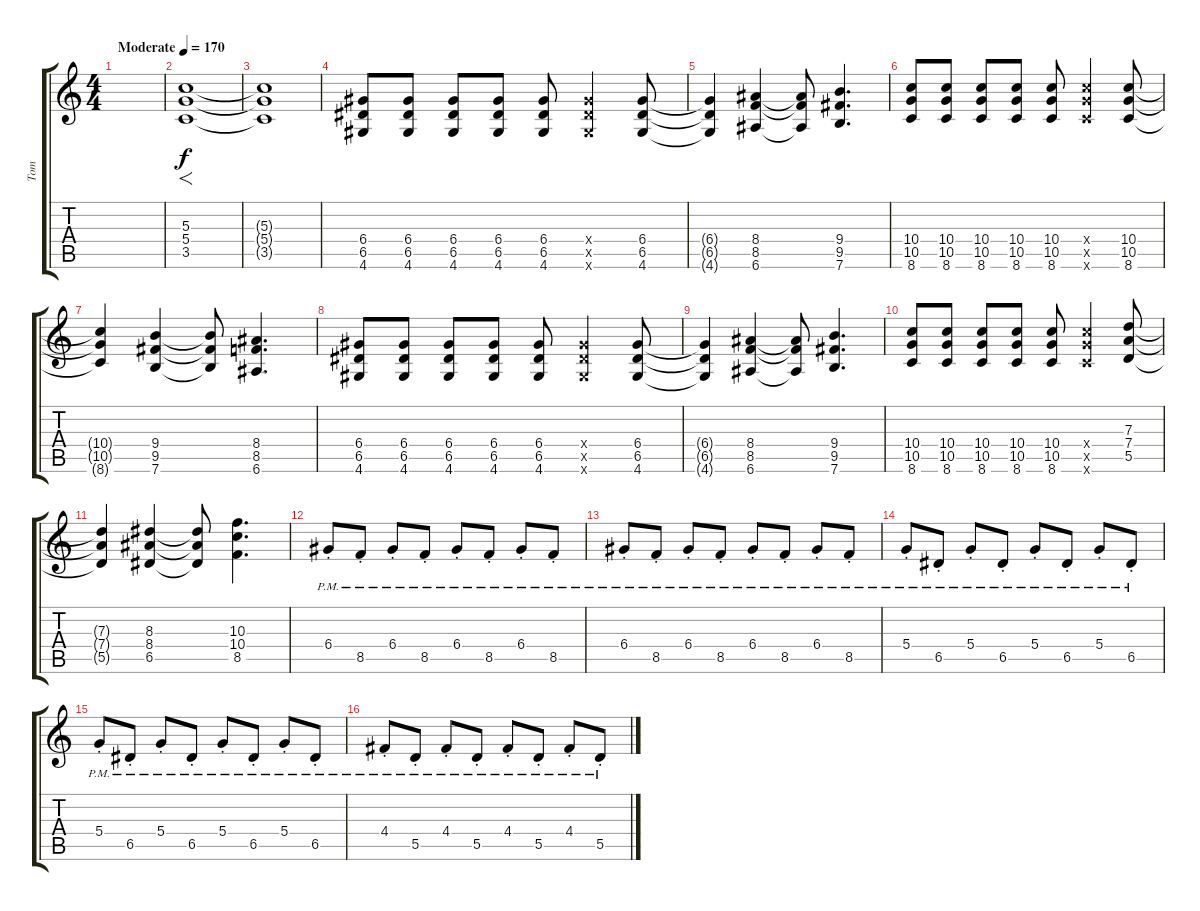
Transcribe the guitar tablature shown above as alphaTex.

\track ("Tom" "Tom") {instrument distortionguitar}
\staff {score tabs}
\tuning (E4 B3 G3 D3 A2 E2) {hide}
\ts (4 4)
\tempo (170 "Moderate")
\clef g2
\ks c
|
(5.3 5.4 3.5).1{f} |
(5.3{t} 5.4{t} 3.5{t}).1 |
(6.4 6.5 4.6).8 (6.4 6.5 4.6).8 (6.4 6.5 4.6).8 (6.4 6.5 4.6).8 (6.4 6.5 4.6).8 (6.4{x} 6.5{x} 4.6{x}).4 (6.4 6.5 4.6).8 |
(6.4{t} 6.5{t} 4.6{t}).4 (8.4 8.5 6.6).4 (8.4{t} 8.5{t} 6.6{t}).8 (9.4 9.5 7.6).4{d} |
(10.4 10.5 8.6).8 (10.4 10.5 8.6).8 (10.4 10.5 8.6).8 (10.4 10.5 8.6).8 (10.4 10.5 8.6).8 (10.4{x} 10.5{x} 8.6{x}).4 (10.4 10.5 8.6).8 |
(10.4{t} 10.5{t} 8.6{t}).4 (9.4 9.5 7.6).4 (9.4{t} 9.5{t} 7.6{t}).8 (8.4 8.5 6.6).4{d} |
(6.4 6.5 4.6).8 (6.4 6.5 4.6).8 (6.4 6.5 4.6).8 (6.4 6.5 4.6).8 (6.4 6.5 4.6).8 (6.4{x} 6.5{x} 4.6{x}).4 (6.4 6.5 4.6).8 |
(6.4{t} 6.5{t} 4.6{t}).4 (8.4 8.5 6.6).4 (8.4{t} 8.5{t} 6.6{t}).8 (9.4 9.5 7.6).4{d} |
(10.4 10.5 8.6).8 (10.4 10.5 8.6).8 (10.4 10.5 8.6).8 (10.4 10.5 8.6).8 (10.4 10.5 8.6).8 (10.4{x} 10.5{x} 8.6{x}).4 (7.3 7.4 5.5).8 |
(7.3{t} 7.4{t} 5.5{t}).4 (8.3 8.4 6.5).4 (8.3{t} 8.4{t} 6.5{t}).8 (10.3 10.4 8.5).4{d} |
6.4{pm st}.8 8.5{pm st}.8 6.4{pm st}.8 8.5{pm st}.8 6.4{pm st}.8 8.5{pm st}.8 6.4{pm st}.8 8.5{pm st}.8 |
6.4{pm st}.8 8.5{pm st}.8 6.4{pm st}.8 8.5{pm st}.8 6.4{pm st}.8 8.5{pm st}.8 6.4{pm st}.8 8.5{pm st}.8 |
5.4{pm st}.8 6.5{pm st}.8 5.4{pm st}.8 6.5{pm st}.8 5.4{pm st}.8 6.5{pm st}.8 5.4{pm st}.8 6.5{pm st}.8 |
5.4{pm st}.8 6.5{pm st}.8 5.4{pm st}.8 6.5{pm st}.8 5.4{pm st}.8 6.5{pm st}.8 5.4{pm st}.8 6.5{pm st}.8 |
4.4{pm st}.8 5.5{pm st}.8 4.4{pm st}.8 5.5{pm st}.8 4.4{pm st}.8 5.5{pm st}.8 4.4{pm st}.8 5.5{pm st}.8
